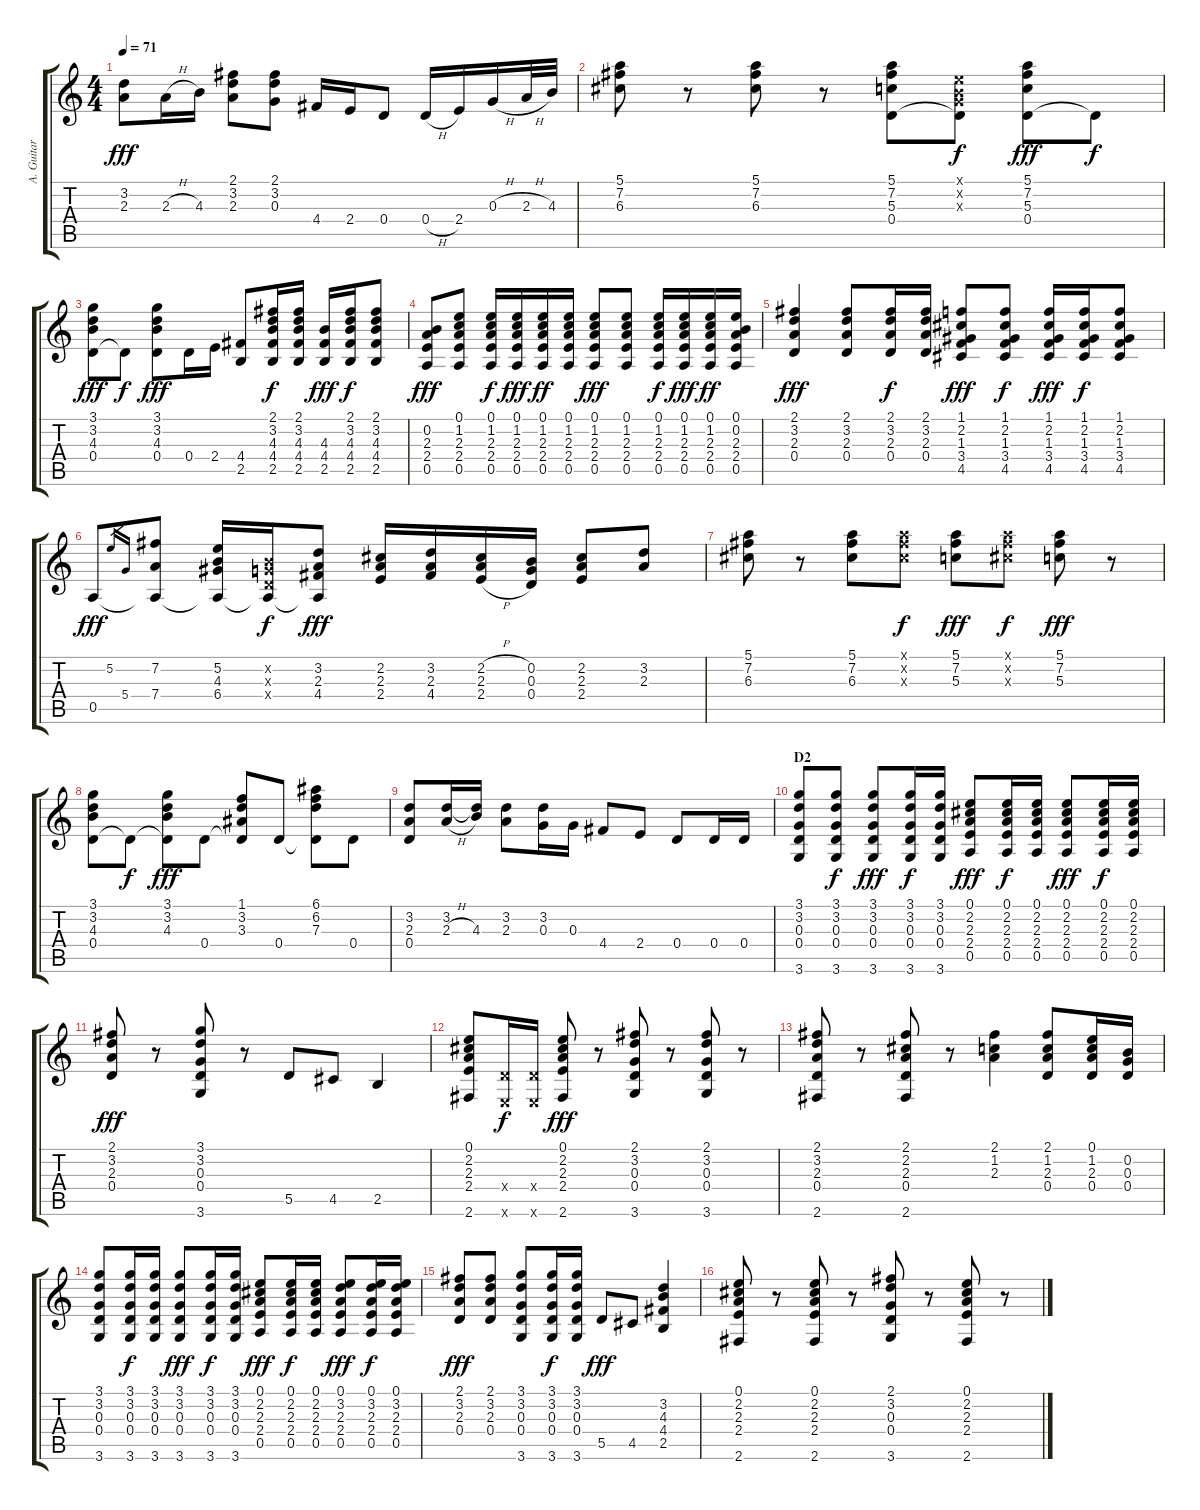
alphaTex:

\track ("A. Guitar (Nylon)" "A. Guitar ") {instrument acousticguitarnylon}
\staff {score tabs}
\tuning (E4 B3 G3 D3 A2 E2) {hide}
\ts (4 4)
\tempo 71
\clef g2
\ks c
(3.2 2.3).8{dy fff} 2.3{h}.16 4.3.16 (2.1 3.2 2.3).8 (2.1 3.2 0.3).8 4.4.16 2.4.16 0.4.8 0.4{h}.16 2.4.16 0.3{h}.16 2.3{h}.32 4.3.32 |
(5.1 7.2 6.3).8 r.8 (5.1 7.2 6.3).8 r.8 (5.1 7.2 5.3 0.4).8 (0.1{x} 0.2{x} 0.3{x} 0.4{t}).8{dy f} (5.1 7.2 5.3 0.4).8{dy fff} 0.4{t}.8{dy f} |
(3.1 3.2 4.3 0.4).8{dy fff} 0.4{t}.8{dy f} (3.1 3.2 4.3 0.4).8{dy fff} 0.4.16 2.4.16 (4.4 2.5).8 (2.1 3.2 4.3 4.4 2.5).16{dy f} (2.1 3.2 4.3 4.4 2.5).16 (4.3 4.4 2.5).16{dy fff} (2.1 3.2 4.3 4.4 2.5).16{dy f} (2.1 3.2 4.3 4.4 2.5).8 |
(0.2 2.3 2.4 0.5).8{dy fff} (0.1 1.2 2.3 2.4 0.5).8 (0.1 1.2 2.3 2.4 0.5).16{dy f} (0.1 1.2 2.3 2.4 0.5).16{dy fff} (0.1 1.2 2.3 2.4 0.5).16{dy ff} (0.1 1.2 2.3 2.4 0.5).16 (0.1 1.2 2.3 2.4 0.5).8{dy fff} (0.1 1.2 2.3 2.4 0.5).8 (0.1 1.2 2.3 2.4 0.5).16{dy f} (0.1 1.2 2.3 2.4 0.5).16{dy fff} (0.1 1.2 2.3 2.4 0.5).16{dy ff} (0.1 0.2 2.3 2.4 0.5).16 |
(2.1 3.2 2.3 0.4).4{dy fff} (2.1 3.2 2.3 0.4).8 (2.1 3.2 2.3 0.4).16{dy f} (2.1 3.2 2.3 0.4).16 (1.1 2.2 1.3 3.4 4.5).8{dy fff} (1.1 2.2 1.3 3.4 4.5).8{dy f} (1.1 2.2 1.3 3.4 4.5).16{dy fff} (1.1 2.2 1.3 3.4 4.5).16{dy f} (1.1 2.2 1.3 3.4 4.5).8 |
0.5.8{dy fff} 5.2.16{gr} 5.4.16{gr} (7.2 7.4 0.5{t}).8 (5.2 4.3 6.4 0.5{t}).16 (0.2{x} 0.3{x} 0.4{x} 0.5{t}).16{dy f} (3.2 2.3 4.4 0.5{t}).8{dy fff} (2.2 2.3 2.4).16 (3.2 2.3 4.4).16 (2.2{h} 2.3{h} 2.4{h}).16 (0.2 0.3 0.4).16 (2.2 2.3 2.4).8 (3.2 2.3).8 |
(5.1 7.2 6.3).8 r.8 (5.1 7.2 6.3).8 (5.1{x} 7.2{x} 6.3{x}).8{dy f} (5.1 7.2 5.3).8{dy fff} (5.1{x} 7.2{x} 6.3{x}).8{dy f} (5.1 7.2 5.3).8{dy fff} r.8 |
(3.1 3.2 4.3 0.4).8 0.4{t}.8{dy f} (3.1 3.2 4.3 0.4{t}).8{dy fff} 0.4.8 (1.1 3.2 3.3 0.4{t}).8 0.4.8 (6.1 6.2 7.3 0.4{t}).8 0.4.8 |
(3.2 2.3 0.4).8 (3.2 2.3{h}).16 (3.2{t} 4.3).16 (3.2 2.3).8 (3.2 0.3).16 0.3.16 4.4.8 2.4.8 0.4.8 0.4.16 0.4.16 |
\section ("" "D2")
(3.1 3.2 0.3 0.4 3.6).8 (3.1 3.2 0.3 0.4 3.6).8{dy f} (3.1 3.2 0.3 0.4 3.6).8{dy fff} (3.1 3.2 0.3 0.4 3.6).16{dy f} (3.1 3.2 0.3 0.4 3.6).16 (0.1 2.2 2.3 2.4 0.5).8{dy fff} (0.1 2.2 2.3 2.4 0.5).16{dy f} (0.1 2.2 2.3 2.4 0.5).16 (0.1 2.2 2.3 2.4 0.5).8{dy fff} (0.1 2.2 2.3 2.4 0.5).16{dy f} (0.1 2.2 2.3 2.4 0.5).16 |
(2.1 3.2 2.3 0.4).8{dy fff} r.8 (3.1 3.2 0.3 0.4 3.6).8 r.8 5.5.8 4.5.8 2.5.4 |
(0.1 2.2 2.3 2.4 2.6).8 (0.4{x} 0.6{x}).16{dy f} (0.4{x} 0.6{x}).16 (0.1 2.2 2.3 2.4 2.6).8{dy fff} r.8 (2.1 3.2 0.3 0.4 3.6).8 r.8 (2.1 3.2 0.3 0.4 3.6).8 r.8 |
(2.1 3.2 2.3 0.4 2.6).8 r.8 (2.1 2.2 2.3 0.4 2.6).8 r.8 (2.1 1.2 2.3).4 (2.1 1.2 2.3 0.4).8 (0.1 1.2 2.3 0.4).16 (0.2 0.3 0.4).16 |
(3.1 3.2 0.3 0.4 3.6).8 (3.1 3.2 0.3 0.4 3.6).16{dy f} (3.1 3.2 0.3 0.4 3.6).16 (3.1 3.2 0.3 0.4 3.6).8{dy fff} (3.1 3.2 0.3 0.4 3.6).16{dy f} (3.1 3.2 0.3 0.4 3.6).16 (0.1 2.2 2.3 2.4 0.5).8{dy fff} (0.1 2.2 2.3 2.4 0.5).16{dy f} (0.1 2.2 2.3 2.4 0.5).16 (0.1 3.2 2.3 2.4 0.5).8{dy fff} (0.1 3.2 2.3 2.4 0.5).16{dy f} (0.1 3.2 2.3 2.4 0.5).16 |
(2.1 3.2 2.3 0.4).8{dy fff} (2.1 3.2 2.3 0.4).8 (3.1 3.2 0.3 0.4 3.6).8 (3.1 3.2 0.3 0.4 3.6).16{dy f} (3.1 3.2 0.3 0.4 3.6).16 5.5.8{dy fff} 4.5.8 (3.2 4.3 4.4 2.5).4 |
(0.1 2.2 2.3 2.4 2.6).8 r.8 (0.1 2.2 2.3 2.4 2.6).8 r.8 (2.1 3.2 0.3 0.4 3.6).8 r.8 (0.1 2.2 2.3 2.4 2.6).8 r.8
